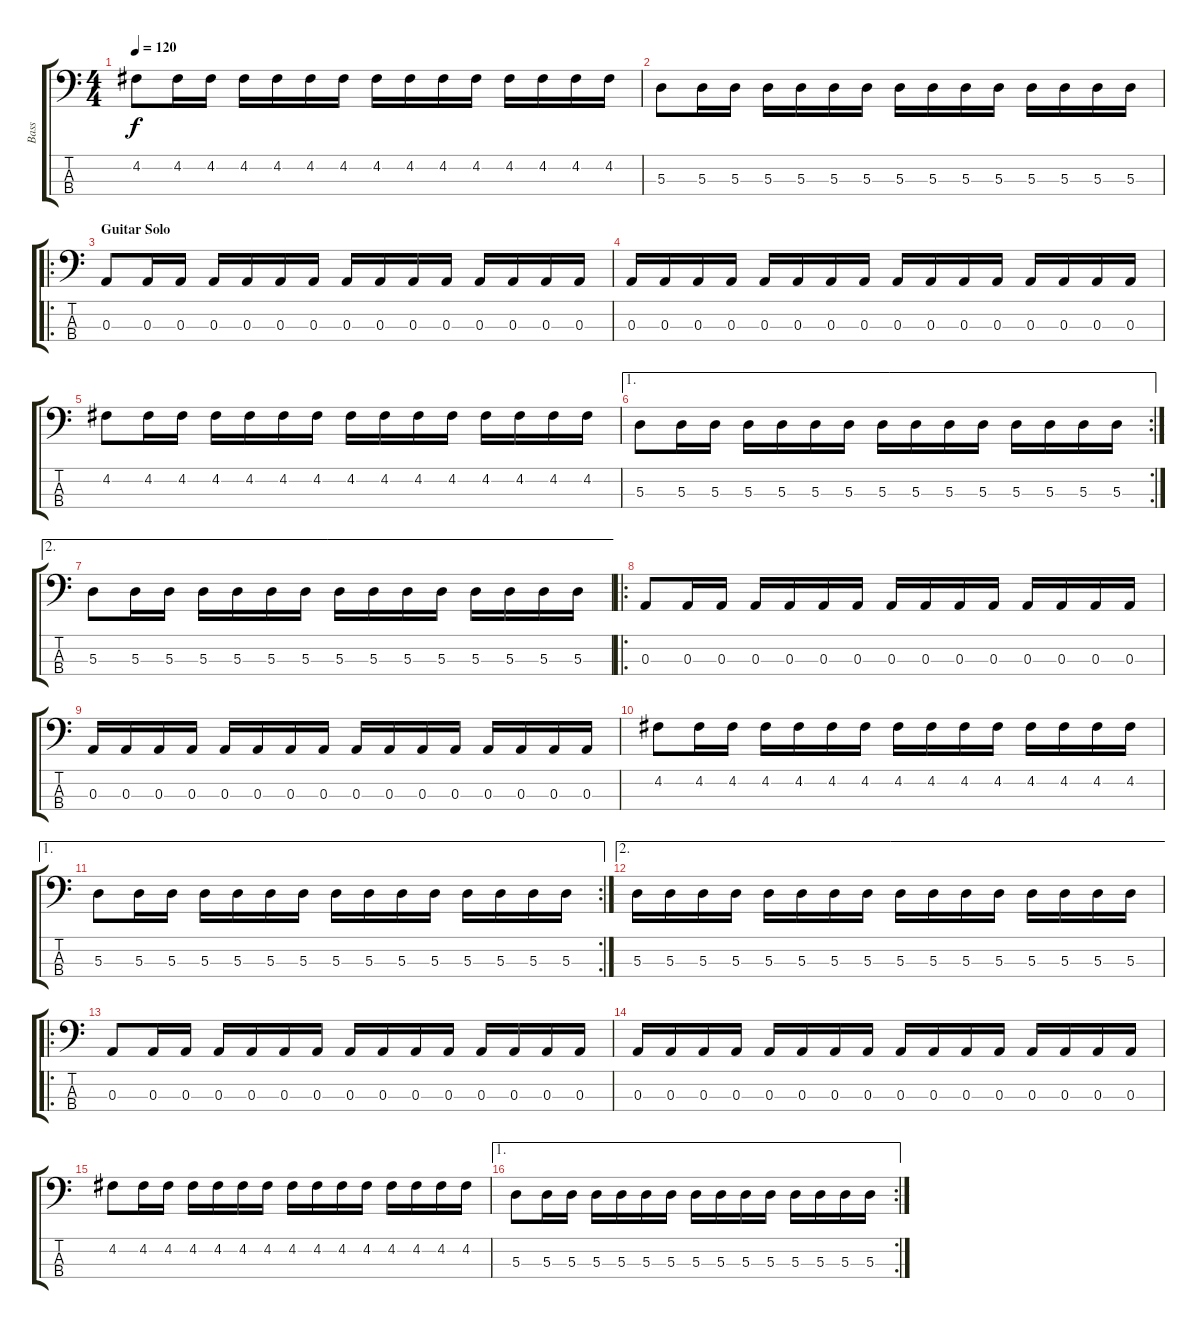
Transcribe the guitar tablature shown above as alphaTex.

\track ("Bass" "Bass") {instrument slapbass2}
\staff {score tabs}
\tuning (G2 D2 A1 E1) {hide}
\ts (4 4)
\tempo 120
\clef f4
\ks c
4.2.8{dy f} 4.2.16 4.2.16 4.2.16 4.2.16 4.2.16 4.2.16 4.2.16 4.2.16 4.2.16 4.2.16 4.2.16 4.2.16 4.2.16 4.2.16 |
5.3.8 5.3.16 5.3.16 5.3.16 5.3.16 5.3.16 5.3.16 5.3.16 5.3.16 5.3.16 5.3.16 5.3.16 5.3.16 5.3.16 5.3.16 |
\ro
\section ("" "Guitar Solo")
0.3.8 0.3.16 0.3.16 0.3.16 0.3.16 0.3.16 0.3.16 0.3.16 0.3.16 0.3.16 0.3.16 0.3.16 0.3.16 0.3.16 0.3.16 |
0.3.16 0.3.16 0.3.16 0.3.16 0.3.16 0.3.16 0.3.16 0.3.16 0.3.16 0.3.16 0.3.16 0.3.16 0.3.16 0.3.16 0.3.16 0.3.16 |
4.2.8 4.2.16 4.2.16 4.2.16 4.2.16 4.2.16 4.2.16 4.2.16 4.2.16 4.2.16 4.2.16 4.2.16 4.2.16 4.2.16 4.2.16 |
\ae 1
\rc 2
5.3.8 5.3.16 5.3.16 5.3.16 5.3.16 5.3.16 5.3.16 5.3.16 5.3.16 5.3.16 5.3.16 5.3.16 5.3.16 5.3.16 5.3.16 |
\ae 2
5.3.8 5.3.16 5.3.16 5.3.16 5.3.16 5.3.16 5.3.16 5.3.16 5.3.16 5.3.16 5.3.16 5.3.16 5.3.16 5.3.16 5.3.16 |
\ro
0.3.8 0.3.16 0.3.16 0.3.16 0.3.16 0.3.16 0.3.16 0.3.16 0.3.16 0.3.16 0.3.16 0.3.16 0.3.16 0.3.16 0.3.16 |
0.3.16 0.3.16 0.3.16 0.3.16 0.3.16 0.3.16 0.3.16 0.3.16 0.3.16 0.3.16 0.3.16 0.3.16 0.3.16 0.3.16 0.3.16 0.3.16 |
4.2.8 4.2.16 4.2.16 4.2.16 4.2.16 4.2.16 4.2.16 4.2.16 4.2.16 4.2.16 4.2.16 4.2.16 4.2.16 4.2.16 4.2.16 |
\ae 1
\rc 2
5.3.8 5.3.16 5.3.16 5.3.16 5.3.16 5.3.16 5.3.16 5.3.16 5.3.16 5.3.16 5.3.16 5.3.16 5.3.16 5.3.16 5.3.16 |
\ae 2
5.3.16 5.3.16 5.3.16 5.3.16 5.3.16 5.3.16 5.3.16 5.3.16 5.3.16 5.3.16 5.3.16 5.3.16 5.3.16 5.3.16 5.3.16 5.3.16 |
\ro
0.3.8 0.3.16 0.3.16 0.3.16 0.3.16 0.3.16 0.3.16 0.3.16 0.3.16 0.3.16 0.3.16 0.3.16 0.3.16 0.3.16 0.3.16 |
0.3.16 0.3.16 0.3.16 0.3.16 0.3.16 0.3.16 0.3.16 0.3.16 0.3.16 0.3.16 0.3.16 0.3.16 0.3.16 0.3.16 0.3.16 0.3.16 |
4.2.8 4.2.16 4.2.16 4.2.16 4.2.16 4.2.16 4.2.16 4.2.16 4.2.16 4.2.16 4.2.16 4.2.16 4.2.16 4.2.16 4.2.16 |
\ae 1
\rc 2
5.3.8 5.3.16 5.3.16 5.3.16 5.3.16 5.3.16 5.3.16 5.3.16 5.3.16 5.3.16 5.3.16 5.3.16 5.3.16 5.3.16 5.3.16
